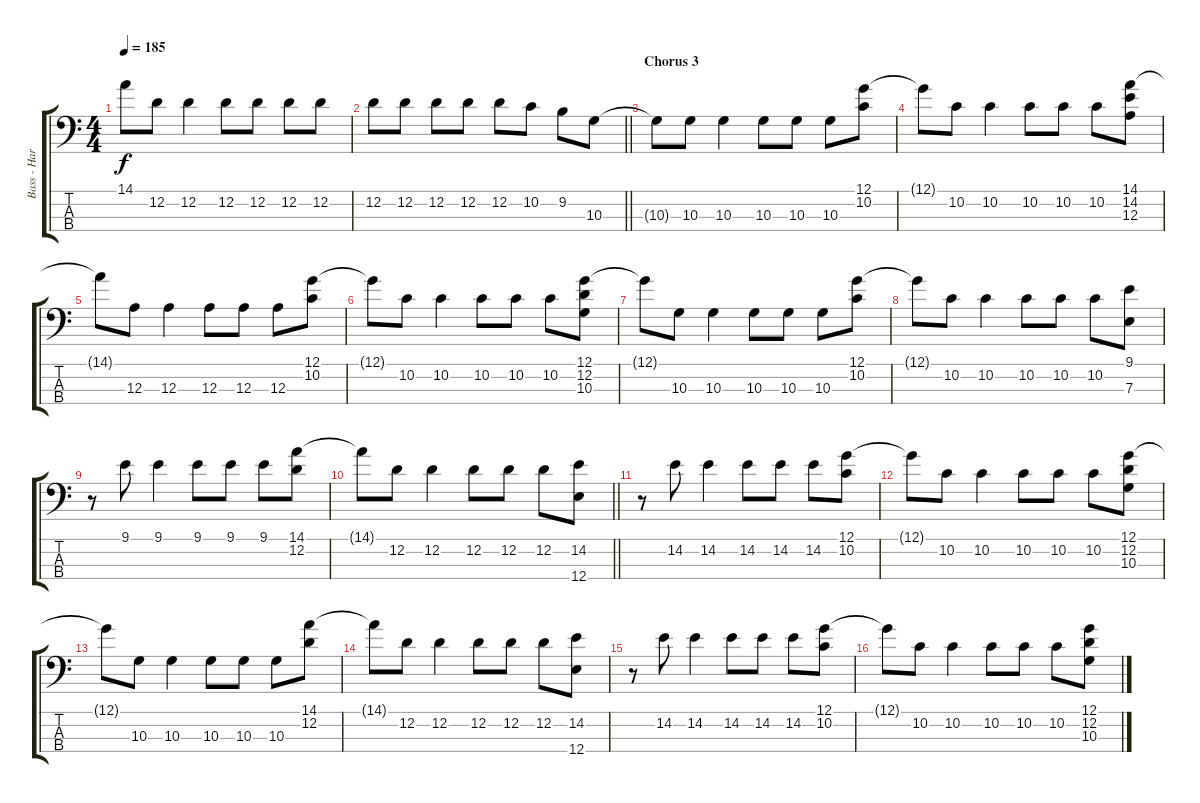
\track ("Bass - Harris" "Bass - Har") {instrument electricbasspick}
\staff {score tabs}
\tuning (G2 D2 A1 E1) {hide}
\ts (4 4)
\tempo 185
\clef f4
\ks c
14.1{t}.8{dy f} 12.2.8 12.2.4 12.2.8 12.2.8 12.2.8 12.2.8 |
\barLineRight lightlight
12.2.8 12.2.8 12.2.8 12.2.8 12.2.8 10.2.8 9.2.8 10.3.8 |
\section ("" "Chorus 3")
10.3{t}.8 10.3.8 10.3.4 10.3.8 10.3.8 10.3.8 (12.1 10.2).8 |
12.1{t}.8 10.2.8 10.2.4 10.2.8 10.2.8 10.2.8 (14.1 14.2 12.3).8 |
14.1{t}.8 12.3.8 12.3.4 12.3.8 12.3.8 12.3.8 (12.1 10.2).8 |
12.1{t}.8 10.2.8 10.2.4 10.2.8 10.2.8 10.2.8 (12.1 12.2 10.3).8 |
12.1{t}.8 10.3.8 10.3.4 10.3.8 10.3.8 10.3.8 (12.1 10.2).8 |
12.1{t}.8 10.2.8 10.2.4 10.2.8 10.2.8 10.2.8 (9.1 7.3).8 |
r.8 9.1.8 9.1.4 9.1.8 9.1.8 9.1.8 (14.1 12.2).8 |
\barLineRight lightlight
14.1{t}.8 12.2.8 12.2.4 12.2.8 12.2.8 12.2.8 (14.2 12.4).8 |
\section ("" "")
r.8 14.2.8 14.2.4 14.2.8 14.2.8 14.2.8 (12.1 10.2).8 |
12.1{t}.8 10.2.8 10.2.4 10.2.8 10.2.8 10.2.8 (12.1 12.2 10.3).8 |
12.1{t}.8 10.3.8 10.3.4 10.3.8 10.3.8 10.3.8 (14.1 12.2).8 |
14.1{t}.8 12.2.8 12.2.4 12.2.8 12.2.8 12.2.8 (14.2 12.4).8 |
r.8 14.2.8 14.2.4 14.2.8 14.2.8 14.2.8 (12.1 10.2).8 |
12.1{t}.8 10.2.8 10.2.4 10.2.8 10.2.8 10.2.8 (12.1 12.2 10.3).8
